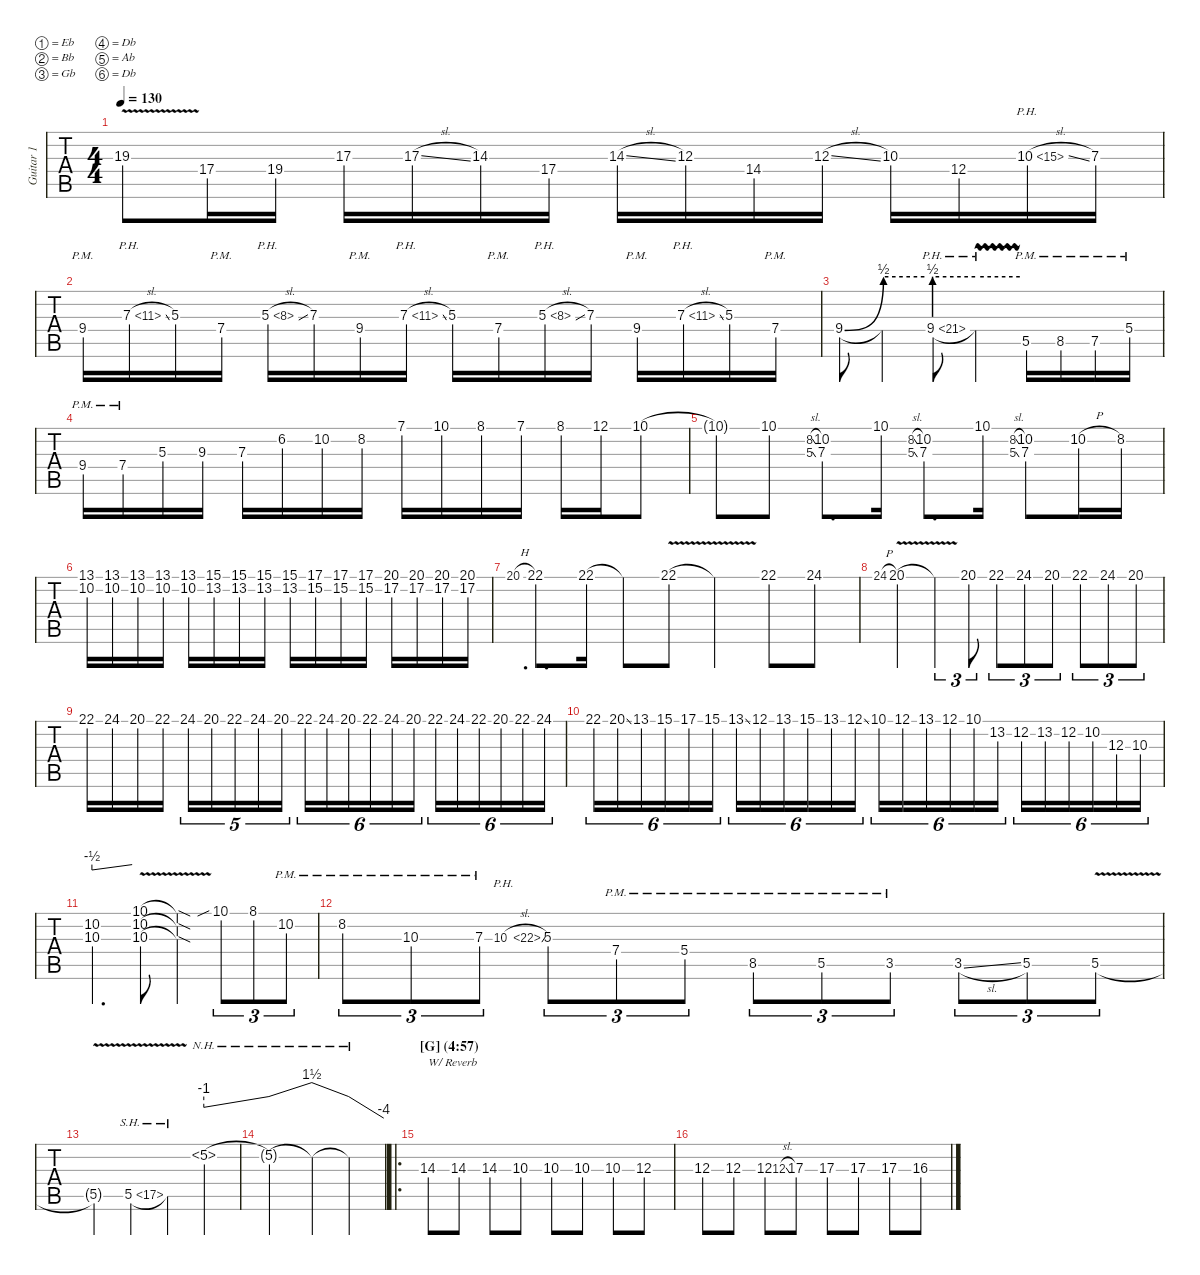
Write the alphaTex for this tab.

\defaultSystemsLayout 4
\hideDynamics
\bracketExtendMode nobrackets
\multiTrackTrackNamePolicy allsystems
\firstSystemTrackNameMode fullname
\otherSystemsTrackNameMode fullname
\otherSystemsTrackNameOrientation horizontal
\track ("Guitar 1" "Guitar 1") {instrument overdrivenguitar}
\staff {tabs}
\tuning (Eb4 Bb3 Gb3 Db3 Ab2 Db2)
\ts (4 4)
\scale
1.02376
\tempo 130
\accidentals auto
\clef g2
\ottava regular
\simile none
\ks aminor
19.3{v t acc x}.8{dy mf} 17.4{acc x}.16 19.4{acc x}.16 17.3{acc #}.16 17.3{sl acc #}.16 14.3{acc x}.16 17.4{acc x}.16 14.3{sl acc x}.16 12.3{acc x}.16 14.4{acc x}.16 12.3{sl acc x}.16 10.3{acc #}.16 12.4{acc x}.16 10.3{ph 5 sl acc #}.16 7.3{acc x}.16 |
\scale
0.976238 9.4{pm acc x}.16 7.3{ph 4 sl acc x}.16 5.3{acc #}.16 7.4{pm acc x}.16 5.3{ph 3 sl acc #}.16 7.3{acc x}.16 9.4{pm acc x}.16 7.3{ph 4 sl acc x}.16 5.3{acc #}.16 7.4{pm acc x}.16 5.3{ph 3 sl acc #}.16 7.3{acc x}.16 9.4{pm acc x}.16 7.3{ph 4 sl acc x}.16 5.3{acc #}.16 7.4{pm acc x}.16 |
\scale
1.024 9.4{be (bend 13.2 0 30 2) acc x}.8 9.4{be (hold 0 2 60 2) t}.4 9.4{be (prebend 0 2 60 2) ph 12}.8 9.4{be (hold 0 2 60 2) ph 12 vw t}.4 5.5{pm acc x}.16 8.5{pm acc #}.16 7.5{pm acc x}.16 5.4{pm acc x}.16 |
\scale
0.976004 9.4{pm acc x}.16 7.4{pm acc x}.16 5.3{acc #}.16 9.3{acc x}.16 7.3{acc x}.16 6.2{acc #}.16 10.2{acc x}.16 8.2{acc x}.16 7.1{acc x}.16 10.1{acc x}.16 8.1{acc #}.16 7.1{acc x}.16 8.1{acc #}.16 12.1{acc x}.16 10.1{acc x}.8 |
\scale
1.02361 10.1{t acc x}.8 10.1{acc x}.8 (5.3{sl acc #} 8.2{sl acc x}).8{gr onbeat} (10.2{acc x} 7.3{acc x}).8{d} 10.1{acc x}.16 (5.3{sl acc #} 8.2{sl acc x}).8{gr onbeat} (10.2{acc x} 7.3{acc x}).8{d} 10.1{acc x}.16 (5.3{sl acc #} 8.2{sl acc x}).8{gr onbeat} (10.2{acc x} 7.3{acc x}).8 10.2{h acc x}.16 8.2{acc x}.16 |
\scale
0.976386 (13.1{acc #} 10.2{acc x}).16 (10.2{acc x} 13.1{acc #}).16 (10.2{acc x} 13.1{acc #}).16 (10.2{acc x} 13.1{acc #}).16 (10.2{acc x} 13.1{acc #}).16 (13.2{acc #} 15.1{acc x}).16 (13.2{acc #} 15.1{acc x}).16 (13.2{acc #} 15.1{acc x}).16 (13.2{acc #} 15.1{acc x}).16 (17.1{acc x} 15.2{acc x}).16 (17.1{acc x} 15.2{acc x}).16 (17.1{acc x} 15.2{acc x}).16 (17.2{acc x} 20.1{acc #}).16 (17.2{acc x} 20.1{acc #}).16 (17.2{acc x} 20.1{acc #}).16 (17.2{acc x} 20.1{acc #}).16 |
\scale
1.02133 20.1{h acc #}.8{d gr onbeat} 22.1{acc x}.8{d} 22.1{acc x}.16 22.1{t acc x}.8 22.1{v acc x}.8 22.1{v t acc x}.4 22.1{st acc x}.8 24.1{st acc x}.8 |
\scale
0.97867 24.1{h acc x}.8{gr onbeat} 20.1{v acc #}.4 20.1{v t acc #}.4{tu (3 2)} 20.1{acc #}.8{tu (3 2)} 22.1{acc x}.8{tu (3 2)} 24.1{acc x}.8{tu (3 2)} 20.1{acc #}.8{tu (3 2)} 22.1{acc x}.8{tu (3 2)} 24.1{acc x}.8{tu (3 2)} 20.1{acc #}.8{tu (3 2)} |
\scale
1.02095 22.1{acc x}.16 24.1{acc x}.16 20.1{acc #}.16 22.1{acc x}.16 24.1{acc x}.16{tu (5 4)} 20.1{acc #}.16{tu (5 4)} 22.1{acc x}.16{tu (5 4)} 24.1{acc x}.16{tu (5 4)} 20.1{acc #}.16{tu (5 4)} 22.1{acc x}.16{tu (6 4)} 24.1{acc x}.16{tu (6 4)} 20.1{acc #}.16{tu (6 4)} 22.1{acc x}.16{tu (6 4)} 24.1{acc x}.16{tu (6 4)} 20.1{acc #}.16{tu (6 4)} 22.1{acc x}.16{tu (6 4)} 24.1{acc x}.16{tu (6 4)} 22.1{acc x}.16{tu (6 4)} 20.1{acc #}.16{tu (6 4)} 22.1{acc x}.16{tu (6 4)} 24.1{acc x}.16{tu (6 4)} |
\scale
0.979055 22.1{acc x}.16{tu (6 4)} 20.1{ss acc #}.16{tu (6 4)} 13.1{acc #}.16{tu (6 4)} 15.1{acc x}.16{tu (6 4)} 17.1{acc x}.16{tu (6 4)} 15.1{acc x}.16{tu (6 4)} 13.1{ss acc #}.16{tu (6 4)} 12.1{acc x}.16{tu (6 4)} 13.1{acc #}.16{tu (6 4)} 15.1{acc x}.16{tu (6 4)} 13.1{acc #}.16{tu (6 4)} 12.1{ss acc x}.16{tu (6 4)} 10.1{acc x}.16{tu (6 4)} 12.1{acc x}.16{tu (6 4)} 13.1{acc #}.16{tu (6 4)} 12.1{acc x}.16{tu (6 4)} 10.1{acc x}.16{tu (6 4)} 13.2{acc #}.16{tu (6 4)} 12.2{acc x}.16{tu (6 4)} 13.2{acc #}.16{tu (6 4)} 12.2{acc x}.16{tu (6 4)} 10.2{acc x}.16{tu (6 4)} 12.3{acc x}.16{tu (6 4)} 10.3{acc #}.16{tu (6 4)} |
\scale
1.02133 (10.3{acc #} 10.2{acc x}).4{d tbe (predivedive default 0 -2 15 0)} (10.1{v acc x} 10.2{v acc x} 10.3{v acc #}).8 (10.2{v sod t acc x} 10.1{v sod t acc x} 10.3{sod t acc #}).4 10.1{sib acc x}.8{tu (3 2)} 8.1{acc #}.8{tu (3 2)} 10.2{pm acc x}.8{tu (3 2)} |
\scale
0.978671 8.2{pm acc x}.8{tu (3 2)} 10.3{pm acc #}.8{tu (3 2)} 7.3{pm acc x}.8{tu (3 2)} 10.3{ph 12 sl acc #}.8{tu (3 2) gr onbeat} 5.3{acc #}.8{tu (3 2)} 7.4{pm acc x}.8{tu (3 2)} 5.4{pm acc x}.8{tu (3 2)} 8.5{pm acc #}.8{tu (3 2)} 5.5{pm acc x}.8{tu (3 2)} 3.5{pm acc #}.8{tu (3 2)} 3.5{sl acc #}.8{tu (3 2)} 5.5{acc x}.8{tu (3 2)} 5.5{v acc x}.8{tu (3 2)} |
\scale
1.015 5.5{v t acc x}.4 5.5{sh 12 v acc x}.4 5.5{sh 12 v t acc x}.4 5.2{nh acc x}.4{tbe (predivedive default 0 -4 59.4 0)} |
\scale
0.984997 5.2{nh t acc x}.2{tbe (dive default 0 0 24.599999999999998 6)} 5.2{nh t}.4{tbe (dive default 0 6 59.4 0)} 5.2{nh t acc x}.4{tbe (dive default 0 0 59.4 -16)} |
\ro
\section ("G" "(4:57)")
\scale
0.977151 14.3{acc x}.8{txt "W/ Reverb" instrument overdrivenguitar} 14.3{acc x}.8 14.3{acc x}.8 10.3{acc #}.8 10.3{acc #}.8 10.3{acc #}.8 10.3{acc #}.8 12.3{acc x}.8 |
\scale
0.960055 12.3{acc x}.8 12.3{acc x}.8 12.3{acc x}.8 12.3{sl acc x}.8{gr onbeat} 17.3{acc #}.8 17.3{acc #}.8 17.3{acc #}.8 17.3{acc #}.8 16.3{acc x}.8
